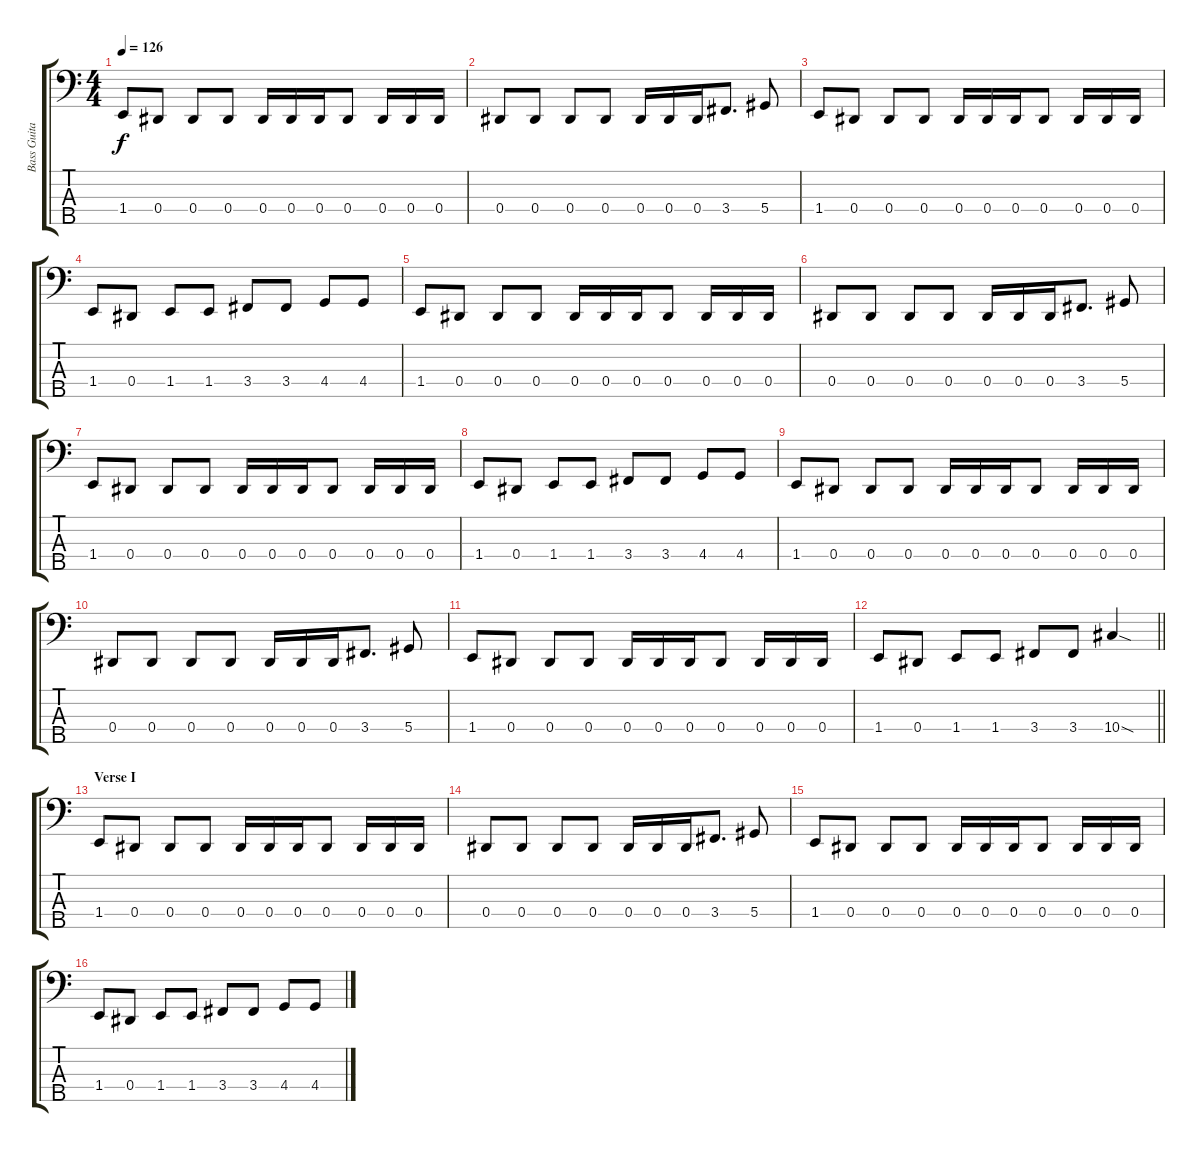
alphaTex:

\track ("Bass Guitar" "Bass Guita") {instrument electricbasspick}
\staff {score tabs}
\tuning (Gb2 Db2 Ab1 Eb1 Bb0) {hide}
\ts (4 4)
\tempo 126
\clef f4
\ks c
1.4.8{dy f} 0.4.8 0.4.8 0.4.8 0.4.16 0.4.16 0.4.16 0.4.8 0.4.16 0.4.16 0.4.16 |
0.4.8 0.4.8 0.4.8 0.4.8 0.4.16 0.4.16 0.4.16 3.4.8{d} 5.4.8 |
1.4.8 0.4.8 0.4.8 0.4.8 0.4.16 0.4.16 0.4.16 0.4.8 0.4.16 0.4.16 0.4.16 |
1.4.8 0.4.8 1.4.8 1.4.8 3.4.8 3.4.8 4.4.8 4.4.8 |
1.4.8 0.4.8 0.4.8 0.4.8 0.4.16 0.4.16 0.4.16 0.4.8 0.4.16 0.4.16 0.4.16 |
0.4.8 0.4.8 0.4.8 0.4.8 0.4.16 0.4.16 0.4.16 3.4.8{d} 5.4.8 |
1.4.8 0.4.8 0.4.8 0.4.8 0.4.16 0.4.16 0.4.16 0.4.8 0.4.16 0.4.16 0.4.16 |
1.4.8 0.4.8 1.4.8 1.4.8 3.4.8 3.4.8 4.4.8 4.4.8 |
1.4.8 0.4.8 0.4.8 0.4.8 0.4.16 0.4.16 0.4.16 0.4.8 0.4.16 0.4.16 0.4.16 |
0.4.8 0.4.8 0.4.8 0.4.8 0.4.16 0.4.16 0.4.16 3.4.8{d} 5.4.8 |
1.4.8 0.4.8 0.4.8 0.4.8 0.4.16 0.4.16 0.4.16 0.4.8 0.4.16 0.4.16 0.4.16 |
\barLineRight lightlight
1.4.8 0.4.8 1.4.8 1.4.8 3.4.8 3.4.8 10.4{sod}.4 |
\section ("" "Verse I")
1.4.8 0.4.8 0.4.8 0.4.8 0.4.16 0.4.16 0.4.16 0.4.8 0.4.16 0.4.16 0.4.16 |
0.4.8 0.4.8 0.4.8 0.4.8 0.4.16 0.4.16 0.4.16 3.4.8{d} 5.4.8 |
1.4.8 0.4.8 0.4.8 0.4.8 0.4.16 0.4.16 0.4.16 0.4.8 0.4.16 0.4.16 0.4.16 |
1.4.8 0.4.8 1.4.8 1.4.8 3.4.8 3.4.8 4.4.8 4.4.8
